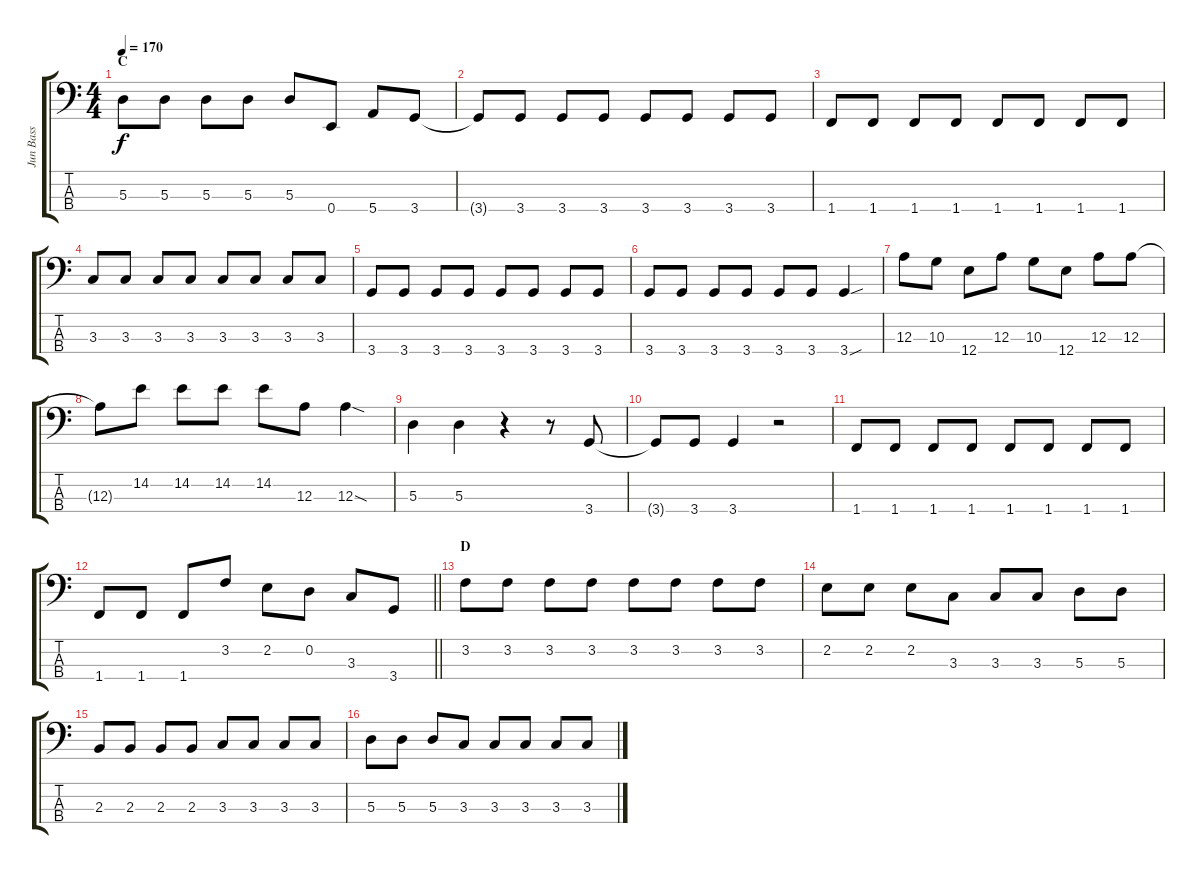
\track ("Jun Bass" "Jun Bass") {instrument electricbasspick}
\staff {score tabs}
\tuning (G2 D2 A1 E1) {hide}
\ts (4 4)
\section ("" "C")
\tempo 170
\clef f4
\ks c
5.3{t}.8{dy f} 5.3.8 5.3.8 5.3.8 5.3.8 0.4.8 5.4.8 3.4.8 |
3.4{t}.8 3.4.8 3.4.8 3.4.8 3.4.8 3.4.8 3.4.8 3.4.8 |
1.4.8 1.4.8 1.4.8 1.4.8 1.4.8 1.4.8 1.4.8 1.4.8 |
3.3.8 3.3.8 3.3.8 3.3.8 3.3.8 3.3.8 3.3.8 3.3.8 |
3.4.8 3.4.8 3.4.8 3.4.8 3.4.8 3.4.8 3.4.8 3.4.8 |
3.4.8 3.4.8 3.4.8 3.4.8 3.4.8 3.4.8 3.4{sou}.4 |
12.3.8 10.3.8 12.4.8 12.3.8 10.3.8 12.4.8 12.3.8 12.3.8 |
12.3{t}.8 14.2.8 14.2.8 14.2.8 14.2.8 12.3.8 12.3{sod}.4 |
5.3.4 5.3.4 r.4 r.8 3.4.8 |
3.4{t}.8 3.4.8 3.4.4 r.2 |
1.4.8 1.4.8 1.4.8 1.4.8 1.4.8 1.4.8 1.4.8 1.4.8 |
\barLineRight lightlight
1.4.8 1.4.8 1.4.8 3.2.8 2.2.8 0.2.8 3.3.8 3.4.8 |
\section ("" "D")
3.2.8 3.2.8 3.2.8 3.2.8 3.2.8 3.2.8 3.2.8 3.2.8 |
2.2.8 2.2.8 2.2.8 3.3.8 3.3.8 3.3.8 5.3.8 5.3.8 |
2.3.8 2.3.8 2.3.8 2.3.8 3.3.8 3.3.8 3.3.8 3.3.8 |
5.3.8 5.3.8 5.3.8 3.3.8 3.3.8 3.3.8 3.3.8 3.3.8
